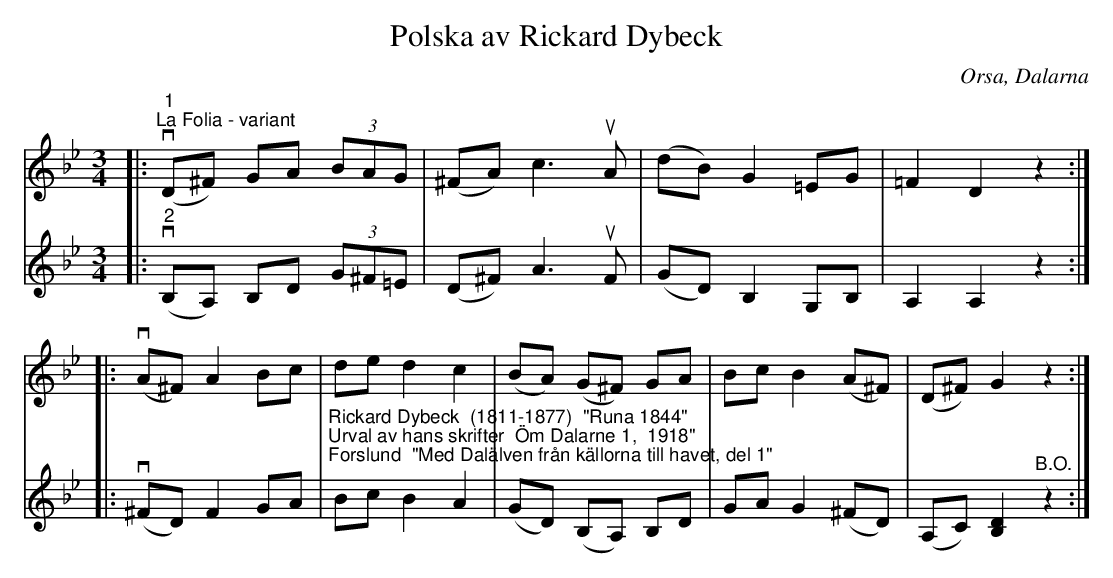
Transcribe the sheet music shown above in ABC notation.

X:1
T:Polska av Rickard Dybeck
O:Orsa, Dalarna
L:1/8
M:3/4
K:Gm
V:1
|:"^1""^La Folia - variant"v (D^F) GA (3BAG | (^FA) c3u A | (dB) G2 =EG | =F2 D2 z2 ::
v (A^F) A2 Bc | de d2 c2 | (BA) (G^F) GA | Bc B2 (A^F) | (D^F) G2 z2 :|
V:2
|:"^2"v (B,A,) B,D (3G^F=E | (D^F) A3u F | (GD) B,2 G,B, | A,2 A,2 z2 ::v (^FD) F2 GA |
"^Rickard Dybeck  (1811-1877)  \"Runa 1844\"""^Urval av hans skrifter  \"Om Dalarne 1,  1918\"""^Forslund  \"Med Dalälven från källorna till havet, del 1\"" Bc B2 A2 |
(GD) (B,A,) B,D | GA G2 (^FD) | (A,C) [B,D]2"^B.O." z2 :|
